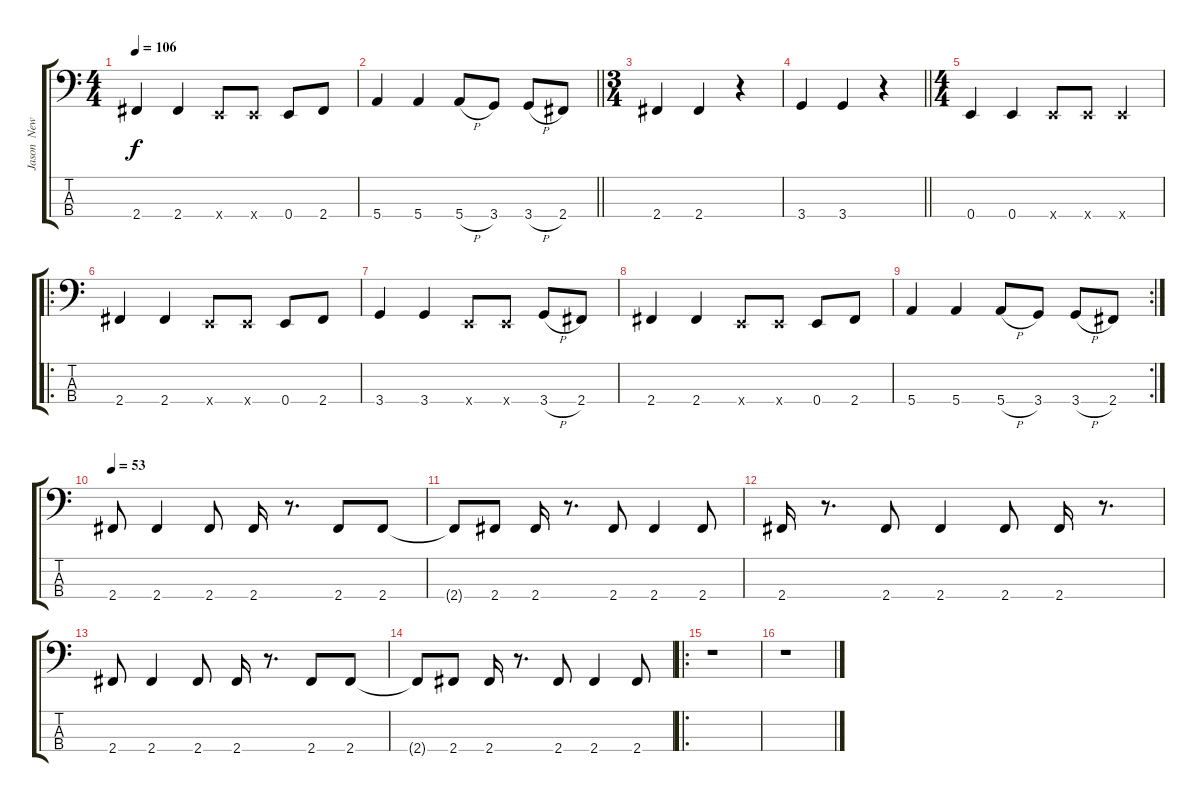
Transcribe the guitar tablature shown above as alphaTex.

\track ("Jason  Newsted" "Jason  New") {instrument electricbasspick}
\staff {score tabs}
\tuning (G2 D2 A1 E1) {hide}
\ts (4 4)
\tempo 106
\clef f4
\ks c
2.4.4{dy f} 2.4.4 0.4{x}.8 0.4{x}.8 0.4.8 2.4.8 |
\barLineRight lightlight
5.4.4 5.4.4 5.4{h}.8 3.4.8 3.4{h}.8 2.4.8 |
\ts (3 4)
2.4.4 2.4.4 r.4 |
\barLineRight lightlight
3.4.4 3.4.4 r.4 |
\ts (4 4)
0.4.4 0.4.4 0.4{x}.8 0.4{x}.8 0.4{x}.4 |
\ro
2.4.4 2.4.4 0.4{x}.8 0.4{x}.8 0.4.8 2.4.8 |
3.4.4 3.4.4 0.4{x}.8 0.4{x}.8 3.4{h}.8 2.4.8 |
2.4.4 2.4.4 0.4{x}.8 0.4{x}.8 0.4.8 2.4.8 |
\rc 2
5.4.4 5.4.4 5.4{h}.8 3.4.8 3.4{h}.8 2.4.8 |
\tempo 53
2.4.8 2.4.4 2.4.8 2.4.16 r.8{d} 2.4.8 2.4.8 |
2.4{t}.8 2.4.8 2.4.16 r.8{d} 2.4.8{volume 12} 2.4.4 2.4.8 |
2.4.16 r.8{d} 2.4.8{volume 8} 2.4.4 2.4.8 2.4.16 r.8{d} |
2.4.8{volume 4} 2.4.4 2.4.8 2.4.16 r.8{d} 2.4.8{volume 0} 2.4.8 |
2.4{t}.8 2.4.8 2.4.16 r.8{d} 2.4.8 2.4.4 2.4.8 |
\ro
r.1 |
r.1
